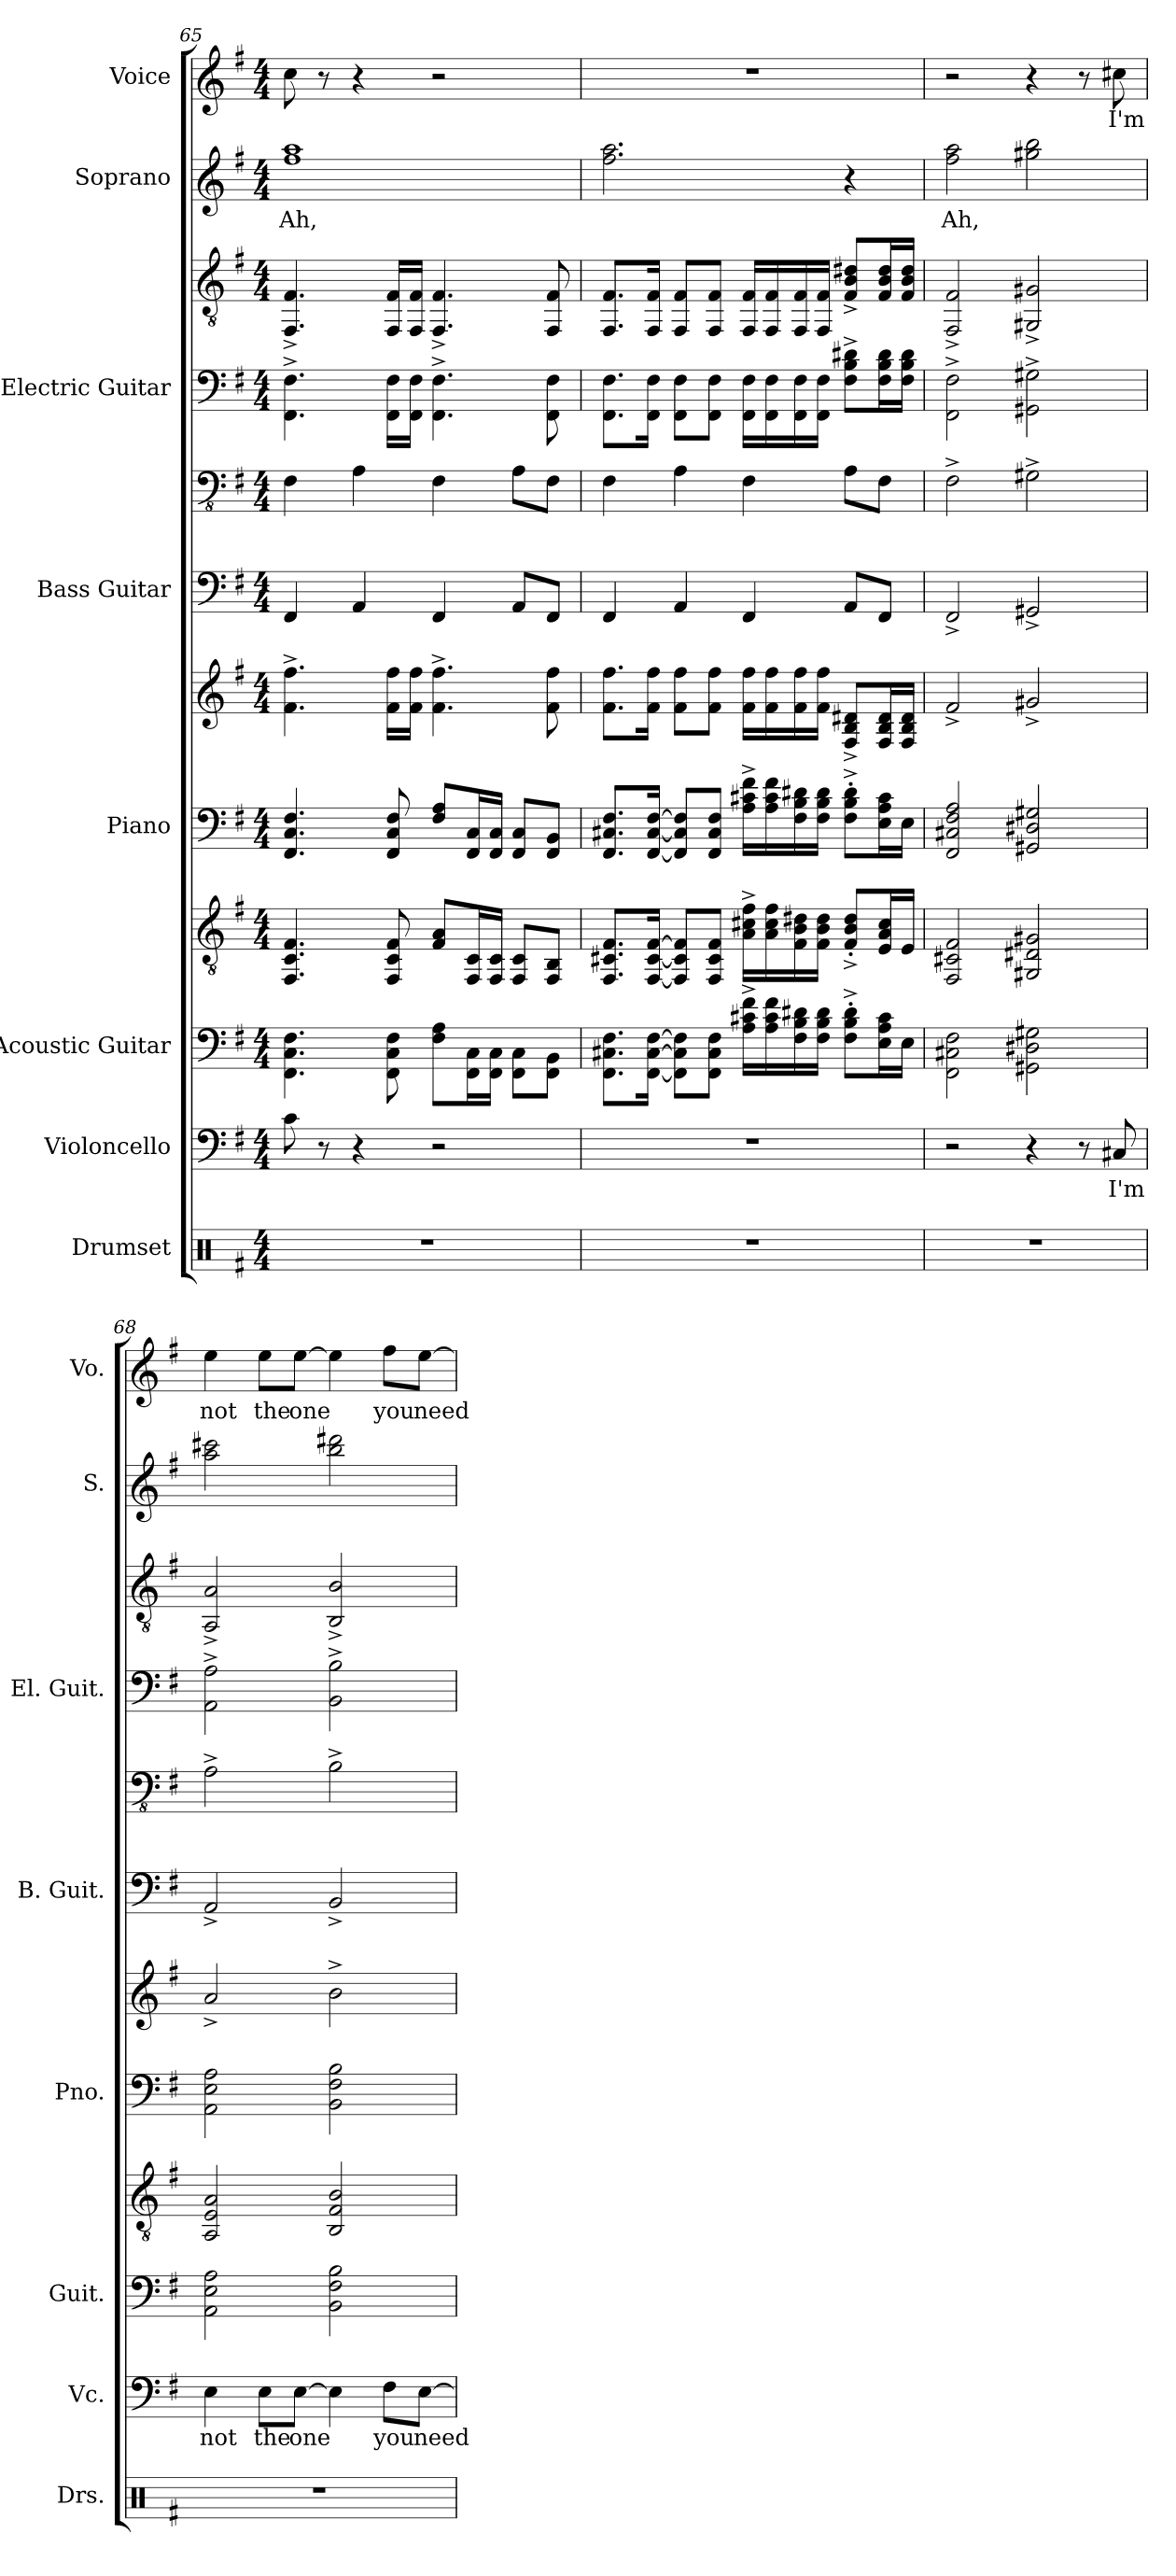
**kern	**kern	**text	**kern	**kern	**kern	**kern	**kern	**kern	**kern	**kern	**kern	**text	**kern	**text
*part8	*part7	*part7	*part6	*part6	*part5	*part5	*part4	*part4	*part3	*part3	*part2	*part2	*part1	*part1
*staff12	*staff11	*staff11	*staff10	*staff9	*staff8	*staff7	*staff6	*staff5	*staff4	*staff3	*staff2	*staff2	*staff1	*staff1
*I"Drumset	*I"Violoncello	*	*I"Acoustic Guitar	*	*I"Piano	*	*I"Bass Guitar	*	*I"Electric Guitar	*	*I"Soprano	*	*I"Voice	*
*I'Drs.	*I'Vc.	*	*I'Guit.	*	*I'Pno.	*	*I'B. Guit.	*	*I'El. Guit.	*	*I'S.	*	*I'Vo.	*
*clefX	*clefF4	*	*	*clefGv2	*clefF4	*clefG2	*	*clefFv4	*	*clefGv2	*clefG2	*	*clefG2	*
*k[f#]	*k[f#]	*	*k[f#]	*k[f#]	*k[f#]	*k[f#]	*k[f#]	*k[f#]	*k[f#]	*k[f#]	*k[f#]	*	*k[f#]	*
*M4/4	*M4/4	*	*M4/4	*M4/4	*M4/4	*M4/4	*M4/4	*M4/4	*M4/4	*M4/4	*M4/4	*	*M4/4	*
=65	=65	=65	=65	=65	=65	=65	=65	=65	=65	=65	=65	=65	=65	=65
1r	8c\	.	4.FF#\ 4.C\ 4.F#\	4.FF#/ 4.C/ 4.F#/	4.FF#/ 4.C/ 4.F#/	4.f#\^ 4.ff#\^	4FF#	4FF#\	4.FF#\^ 4.F#\^	4.FF#/^ 4.F#/^	1ff# 1aa	Ah,	8cc\	.
.	8r	.	.	.	.	.	.	.	.	.	.	.	8r	.
.	4r	.	.	.	.	.	4AA	4AA\	.	.	.	.	4r	.
.	.	.	8FF#\ 8C\ 8F#\	8FF#/ 8C/ 8F#/	8FF#/ 8C/ 8F#/	16f#\ 16ff#\LL	.	.	16FF#\ 16F#\LL	16FF#/ 16F#/LL	.	.	.	.
.	.	.	.	.	.	16f#\ 16ff#\JJ	.	.	16FF#\ 16F#\JJ	16FF#/ 16F#/JJ	.	.	.	.
.	2r	.	8F#\ 8A\L	8F#/ 8A/L	8F#/ 8A/L	4.f#\^ 4.ff#\^	4FF#	4FF#\	4.FF#\^ 4.F#\^	4.FF#/^ 4.F#/^	.	.	2r	.
.	.	.	16FF#\ 16C\L	16FF#/ 16C/L	16FF#/ 16C/L	.	.	.	.	.	.	.	.	.
.	.	.	16FF#\ 16C\JJ	16FF#/ 16C/JJ	16FF#/ 16C/JJ	.	.	.	.	.	.	.	.	.
.	.	.	8FF#\ 8C\L	8FF#/ 8C/L	8FF#/ 8C/L	.	8AAL	8AA\L	.	.	.	.	.	.
.	.	.	8FF#\ 8BB\J	8FF#/ 8BB/J	8FF#/ 8BB/J	8f#\ 8ff#\	8FF#J	8FF#\J	8FF#\ 8F#\	8FF#/ 8F#/	.	.	.	.
=66	=66	=66	=66	=66	=66	=66	=66	=66	=66	=66	=66	=66	=66	=66
1r	1r	.	8.FF#\ 8.C#X\ 8.F#\L	8.FF#/ 8.C#X/ 8.F#/L	8.FF#/ 8.C#X/ 8.F#/L	8.f#\ 8.ff#\L	4FF#	4FF#\	8.FF#\ 8.F#\L	8.FF#/ 8.F#/L	2.ff#\ 2.aa\	.	1r	.
.	.	.	[16FF#\ [16C#\ [16F#\Jk	[16FF#/ [16C#/ [16F#/Jk	[16FF#/ [16C#/ [16F#/Jk	16f#\ 16ff#\Jk	.	.	16FF#\ 16F#\Jk	16FF#/ 16F#/Jk	.	.	.	.
.	.	.	8FF#\] 8C#\] 8F#\]L	8FF#/] 8C#/] 8F#/]L	8FF#/] 8C#/] 8F#/]L	8f#\ 8ff#\L	4AA	4AA\	8FF#\ 8F#\L	8FF#/ 8F#/L	.	.	.	.
.	.	.	8FF#\ 8C#\ 8F#\J	8FF#/ 8C#/ 8F#/J	8FF#/ 8C#/ 8F#/J	8f#\ 8ff#\J	.	.	8FF#\ 8F#\J	8FF#/ 8F#/J	.	.	.	.
.	.	.	16A\^ 16c#X\^ 16f#\^LL	16A\^ 16c#X\^ 16f#\^LL	16A\^ 16c#X\^ 16f#\^LL	16f#\ 16ff#\LL	4FF#	4FF#\	16FF#\ 16F#\LL	16FF#/ 16F#/LL	.	.	.	.
.	.	.	16A\ 16c#\ 16f#\	16A\ 16c#\ 16f#\	16A\ 16c#\ 16f#\	16f#\ 16ff#\	.	.	16FF#\ 16F#\	16FF#/ 16F#/	.	.	.	.
.	.	.	16F#\ 16B\ 16d#X\	16F#\ 16B\ 16d#X\	16F#\ 16B\ 16d#X\	16f#\ 16ff#\	.	.	16FF#\ 16F#\	16FF#/ 16F#/	.	.	.	.
.	.	.	16F#\ 16B\ 16d#\JJ	16F#\ 16B\ 16d#\JJ	16F#\ 16B\ 16d#\JJ	16f#\ 16ff#\JJ	.	.	16FF#\ 16F#\JJ	16FF#/ 16F#/JJ	.	.	.	.
.	.	.	8F#\^' 8B\^' 8d#\^'L	8F#/^' 8B/^' 8d#/^'L	8F#\^' 8B\^' 8d#\^'L	8F#/^ 8B/^ 8d#X/^L	8AAL	8AA\L	8F#\^ 8B\^ 8d#\^L	8F#/^ 8B/^ 8d#X/^L	4r	.	.	.
.	.	.	16E\ 16A\ 16c#\L	16E/ 16A/ 16c#/L	16E\ 16A\ 16c#\L	16F#/ 16B/ 16d#/L	8FF#J	8FF#\J	16F#\ 16B\ 16d#\L	16F#/ 16B/ 16d#/L	.	.	.	.
.	.	.	16E\JJ	16E/JJ	16E\JJ	16F#/ 16B/ 16d#/JJ	.	.	16F#\ 16B\ 16d#\JJ	16F#/ 16B/ 16d#/JJ	.	.	.	.
=67	=67	=67	=67	=67	=67	=67	=67	=67	=67	=67	=67	=67	=67	=67
1r	2r	.	2FF#\ 2C#X\ 2F#\	2FF#/ 2C#X/ 2F#/	2FF#/ 2C#X/ 2F#/ 2A/	2f#^/	2FF#^	2FF#^\	2FF#\^ 2F#\^	2FF#/^ 2F#/^	2ff#\ 2aa\	Ah,	2r	.
.	4r	.	2GG#X\ 2D#X\ 2G#X\	2GG#X/ 2D#X/ 2G#X/	2GG#X/ 2D#X/ 2G#X/	2g#X^/	2GG#X^	2GG#X^\	2GG#\^ 2G#\^	2GG#X/^ 2G#X/^	2gg#X\ 2bb\	.	4r	.
.	8r	.	.	.	.	.	.	.	.	.	.	.	8r	.
.	8C#X/	I'm	.	.	.	.	.	.	.	.	.	.	8cc#X\	I'm
=68	=68	=68	=68	=68	=68	=68	=68	=68	=68	=68	=68	=68	=68	=68
1r	4E\	not	2AA\ 2E\ 2A\	2AA/ 2E/ 2A/	2AA\ 2E\ 2A\	2a^/	2AA^	2AA^\	2AA\^ 2A\^	2AA/^ 2A/^	2aa\ 2ccc#X\	.	4ee\	not
.	8E\L	the	.	.	.	.	.	.	.	.	.	.	8ee\L	the
.	[8E\J	one	.	.	.	.	.	.	.	.	.	.	[8ee\J	one
.	4E\]	.	2BB\ 2F#\ 2B\	2BB/ 2F#/ 2B/	2BB\ 2F#\ 2B\	2b^\	2BB^	2BB^\	2BB\^ 2B\^	2BB/^ 2B/^	2bb\ 2ddd#X\	.	4ee\]	.
.	8F#\L	you	.	.	.	.	.	.	.	.	.	.	8ff#\L	you
.	[8E\J	need	.	.	.	.	.	.	.	.	.	.	[8ee\J	need
=	=	=	=	=	=	=	=	=	=	=	=	=	=	=
*-	*-	*-	*-	*-	*-	*-	*-	*-	*-	*-	*-	*-	*-	*-
